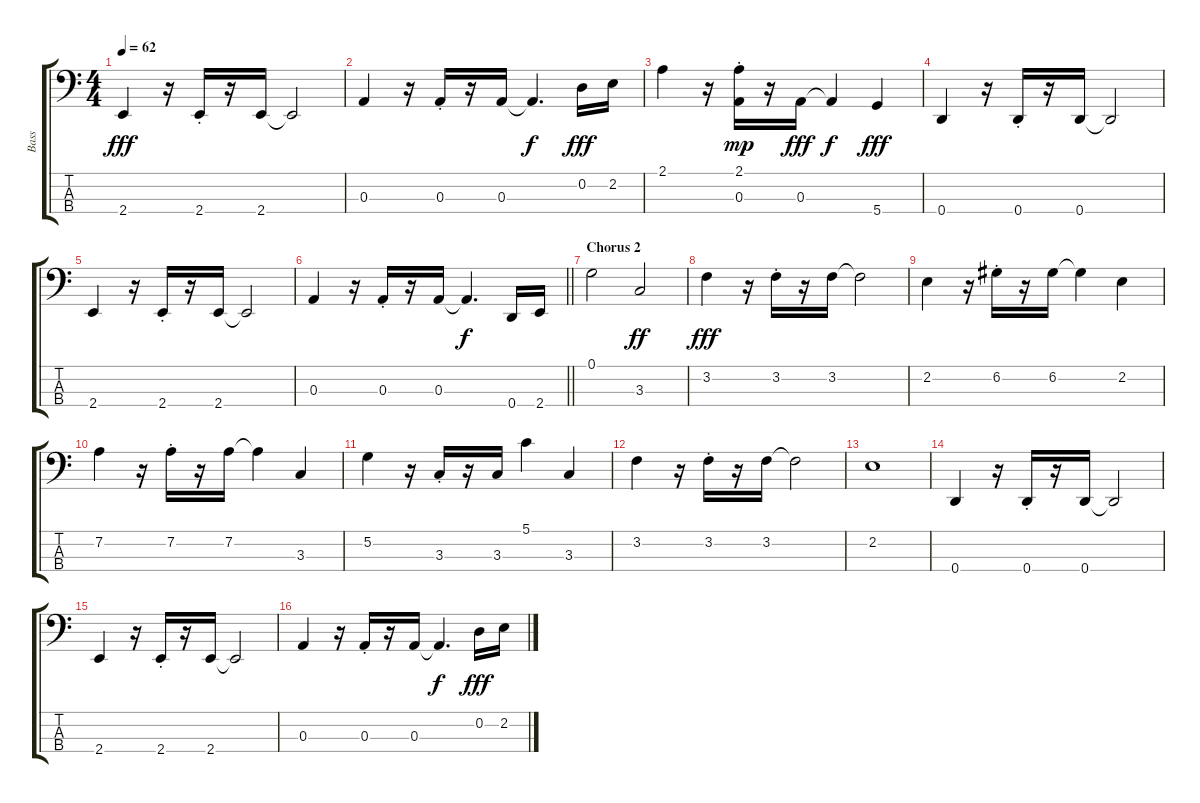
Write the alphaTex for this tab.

\track ("Bass" "Bass") {instrument electricbassfinger}
\staff {score tabs}
\tuning (G2 D2 A1 D1) {hide}
\ts (4 4)
\tempo 62
\clef f4
\ks c
2.4.4{dy fff} r.16 2.4{st}.16 r.16 2.4.16 2.4{t}.2 |
0.3.4 r.16 0.3{st}.16 r.16 0.3.16 0.3{t}.4{d dy f} 0.2.16{dy fff} 2.2.16 |
2.1.4 r.16 (2.1{st} 0.3{st}).16{dy mp} r.16 0.3.16{dy fff} 0.3{t}.4{dy f} 5.4.4{dy fff} |
0.4.4 r.16 0.4{st}.16 r.16 0.4.16 0.4{t}.2 |
2.4.4 r.16 2.4{st}.16 r.16 2.4.16 2.4{t}.2 |
\barLineRight lightlight
0.3.4 r.16 0.3{st}.16 r.16 0.3.16 0.3{t}.4{d dy f} 0.4.16 2.4.16 |
\section ("" "Chorus 2")
0.1.2 3.3.2{dy ff} |
3.2.4{dy fff} r.16 3.2{st}.16 r.16 3.2.16 3.2{t}.2 |
2.2.4 r.16 6.2{st}.16 r.16 6.2.16 6.2{t}.4 2.2.4 |
7.2.4 r.16 7.2{st}.16 r.16 7.2.16 7.2{t}.4 3.3.4 |
5.2.4 r.16 3.3{st}.16 r.16 3.3.16 5.1.4 3.3.4 |
3.2.4 r.16 3.2{st}.16 r.16 3.2.16 3.2{t}.2 |
2.2.1 |
0.4.4 r.16 0.4{st}.16 r.16 0.4.16 0.4{t}.2 |
2.4.4 r.16 2.4{st}.16 r.16 2.4.16 2.4{t}.2 |
0.3.4 r.16 0.3{st}.16 r.16 0.3.16 0.3{t}.4{d dy f} 0.2.16{dy fff} 2.2.16
